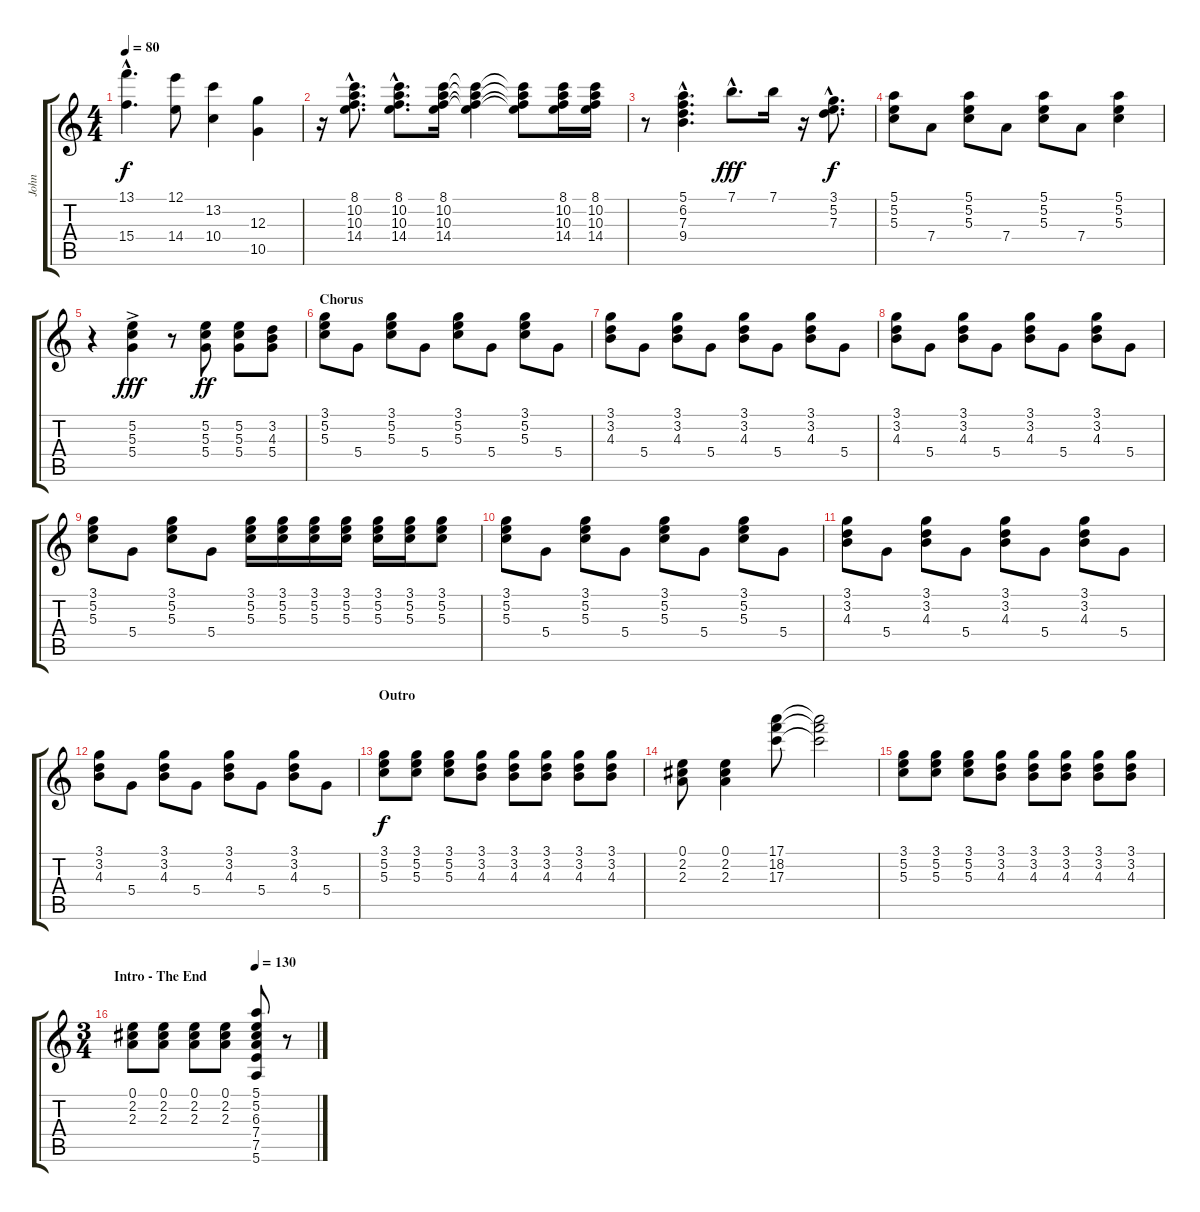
\track ("John" "John") {instrument electricguitarjazz}
\staff {score tabs}
\tuning (E4 B3 G3 D3 A2 E2) {hide}
\ts (4 4)
\tempo 80
\clef g2
\ks c
(13.1{hac} 15.4{hac}).4{d dy f} (12.1 14.4).8 (13.2 10.4).4 (12.3 10.5).4 |
r.16 (8.1{hac} 10.2{hac} 10.3{hac} 14.4{hac}).8{d} (8.1{hac} 10.2{hac} 10.3{hac} 14.4{hac}).8{d} (8.1 10.2 10.3 14.4).16 (8.1{t} 10.2{t} 10.3{t} 14.4{t}).4 (8.1{t} 10.2{t} 10.3{t} 14.4{t}).8 (8.1 10.2 10.3 14.4).16 (8.1 10.2 10.3 14.4).16 |
r.8 (5.1{hac} 6.2{hac} 7.3{hac} 9.4{hac}).4{d} 7.1{hac}.8{d dy fff} 7.1.16 r.16 (3.1{hac} 5.2{hac} 7.3{hac}).8{d dy f} |
(5.1 5.2 5.3).8 7.4.8 (5.1 5.2 5.3).8 7.4.8 (5.1 5.2 5.3).8 7.4.8 (5.1 5.2 5.3).4 |
r.4 (5.2 5.3{ac} 5.4).4{dy fff} r.8 (5.2 5.3 5.4).8{dy ff} (5.2 5.3 5.4).8 (3.2 4.3 5.4).8 |
\section ("" "Chorus")
(3.1 5.2 5.3).8 5.4.8 (3.1 5.2 5.3).8 5.4.8 (3.1 5.2 5.3).8 5.4.8 (3.1 5.2 5.3).8 5.4.8 |
(3.1 3.2 4.3).8 5.4.8 (3.1 3.2 4.3).8 5.4.8 (3.1 3.2 4.3).8 5.4.8 (3.1 3.2 4.3).8 5.4.8 |
(3.1 3.2 4.3).8 5.4.8 (3.1 3.2 4.3).8 5.4.8 (3.1 3.2 4.3).8 5.4.8 (3.1 3.2 4.3).8 5.4.8 |
(3.1 5.2 5.3).8 5.4.8 (3.1 5.2 5.3).8 5.4.8 (3.1 5.2 5.3).16 (3.1 5.2 5.3).16 (3.1 5.2 5.3).16 (3.1 5.2 5.3).16 (3.1 5.2 5.3).16 (3.1 5.2 5.3).16 (3.1 5.2 5.3).8 |
(3.1 5.2 5.3).8 5.4.8 (3.1 5.2 5.3).8 5.4.8 (3.1 5.2 5.3).8 5.4.8 (3.1 5.2 5.3).8 5.4.8 |
(3.1 3.2 4.3).8 5.4.8 (3.1 3.2 4.3).8 5.4.8 (3.1 3.2 4.3).8 5.4.8 (3.1 3.2 4.3).8 5.4.8 |
(3.1 3.2 4.3).8 5.4.8 (3.1 3.2 4.3).8 5.4.8 (3.1 3.2 4.3).8 5.4.8 (3.1 3.2 4.3).8 5.4.8 |
\section ("" "Outro")
(3.1 5.2 5.3).8{dy f} (3.1 5.2 5.3).8 (3.1 5.2 5.3).8 (3.1 3.2 4.3).8 (3.1 3.2 4.3).8 (3.1 3.2 4.3).8 (3.1 3.2 4.3).8 (3.1 3.2 4.3).8 |
(0.1 2.2 2.3).8 (0.1 2.2 2.3).4 (17.1 18.2 17.3).8 (17.1{t} 18.2{t} 17.3{t}).2 |
(3.1 5.2 5.3).8 (3.1 5.2 5.3).8 (3.1 5.2 5.3).8 (3.1 3.2 4.3).8 (3.1 3.2 4.3).8 (3.1 3.2 4.3).8 (3.1 3.2 4.3).8 (3.1 3.2 4.3).8 |
\ts (3 4)
\section ("" "Intro - The End")
\tempo (130 0.6666666666666666)
(0.1 2.2 2.3).8 (0.1 2.2 2.3).8 (0.1 2.2 2.3).8 (0.1 2.2 2.3).8 (5.1 5.2 6.3 7.4 7.5 5.6).8{volume 12 instrument overdrivenguitar} r.8
